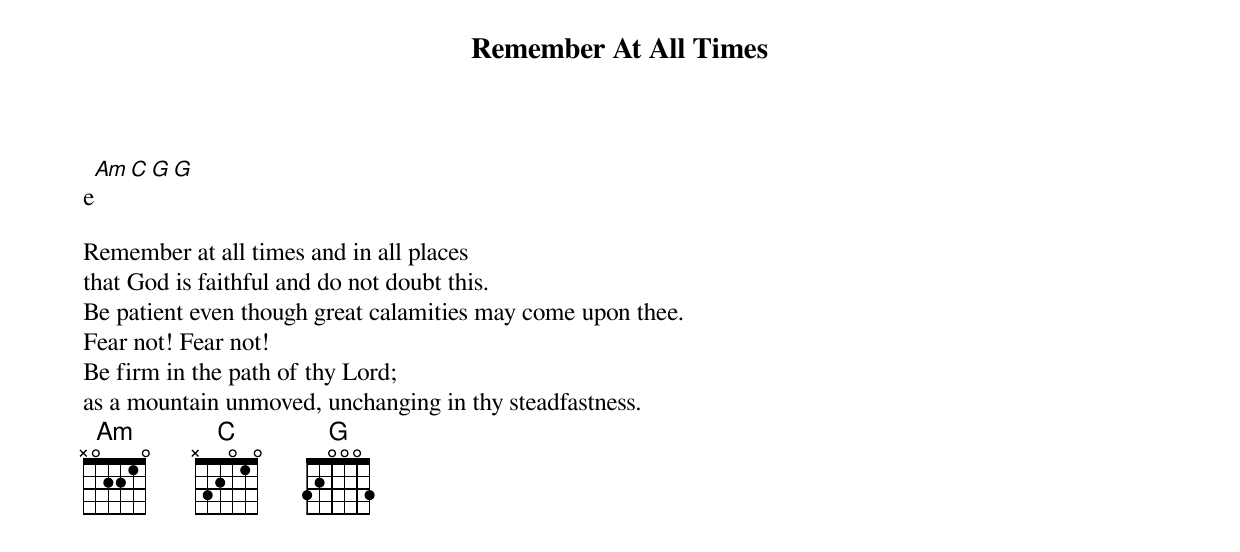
{title: Remember At All Times}
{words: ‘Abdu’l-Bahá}

e[Am][C][G][G]

Remember at all times and in all places
that God is faithful and do not doubt this.
Be patient even though great calamities may come upon thee.
Fear not! Fear not!
Be firm in the path of thy Lord;
as a mountain unmoved, unchanging in thy steadfastness.
